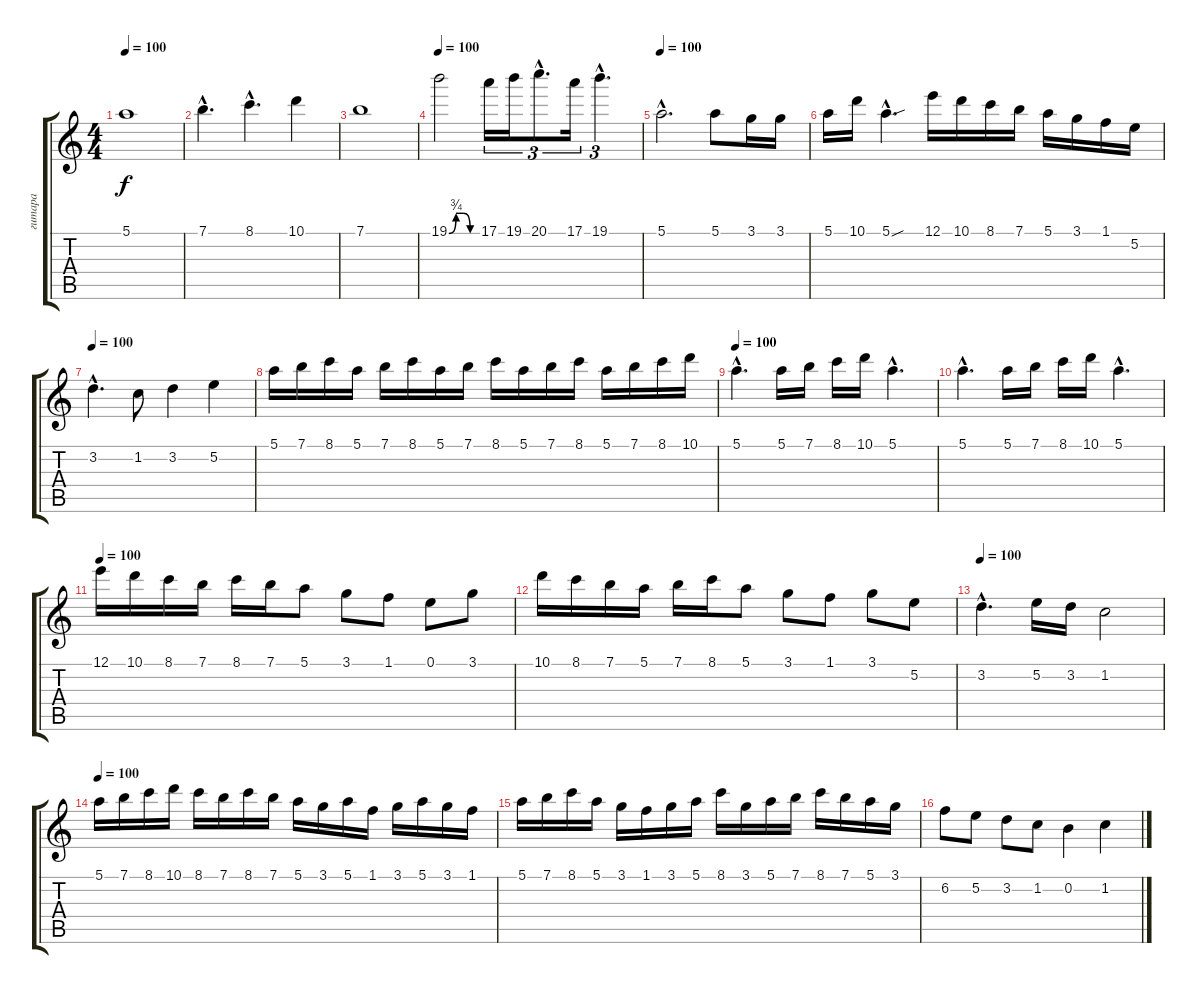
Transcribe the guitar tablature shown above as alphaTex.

\track ("гитара" "гитара") {instrument distortionguitar}
\staff {score tabs}
\tuning (E4 B3 G3 D3 A2 E2) {hide}
\ts (4 4)
\tempo 100
\clef g2
\ks c
5.1.1{dy f} |
7.1{hac}.4{d} 8.1{hac}.4{d} 10.1.4 |
7.1.1 |
\tempo 100
19.1{be (custom 0 0 15 3 30 3 45 0 60 0)}.2 17.1.16{tu (3 2)} 19.1.16{tu (3 2)} 20.1{hac}.8{d tu (3 2)} 17.1.16{tu (3 2)} 19.1{hac}.4{d tu (3 2)} |
\tempo 100
5.1{hac}.2{d} 5.1.8 3.1.16 3.1.16 |
5.1.16 10.1.16 5.1{sou hac}.4{d} 12.1.16 10.1.16 8.1.16 7.1.16 5.1.16 3.1.16 1.1.16 5.2.16 |
\tempo 100
3.2{hac}.4{d} 1.2.8 3.2.4 5.2.4 |
5.1.16 7.1.16 8.1.16 5.1.16 7.1.16 8.1.16 5.1.16 7.1.16 8.1.16 5.1.16 7.1.16 8.1.16 5.1.16 7.1.16 8.1.16 10.1.16 |
\tempo 100
5.1{hac}.4{d} 5.1.16 7.1.16 8.1.16 10.1.16 5.1{hac}.4{d} |
5.1{hac}.4{d} 5.1.16 7.1.16 8.1.16 10.1.16 5.1{hac}.4{d} |
\tempo 100
12.1.16{volume 16} 10.1.16 8.1.16 7.1.16 8.1.16 7.1.16 5.1.8 3.1.8 1.1.8 0.1.8 3.1.8 |
10.1.16 8.1.16 7.1.16 5.1.16 7.1.16 8.1.16 5.1.8 3.1.8 1.1.8 3.1.8 5.2.8 |
\tempo 100
3.2{hac}.4{d} 5.2.16 3.2.16 1.2.2 |
\tempo 100
5.1.16{volume 16} 7.1.16 8.1.16 10.1.16 8.1.16 7.1.16 8.1.16 7.1.16 5.1.16 3.1.16 5.1.16 1.1.16 3.1.16 5.1.16 3.1.16 1.1.16 |
5.1.16 7.1.16 8.1.16 5.1.16 3.1.16 1.1.16 3.1.16 5.1.16 8.1.16 3.1.16 5.1.16 7.1.16 8.1.16 7.1.16 5.1.16 3.1.16 |
6.2.8 5.2.8 3.2.8 1.2.8 0.2.4 1.2.4
